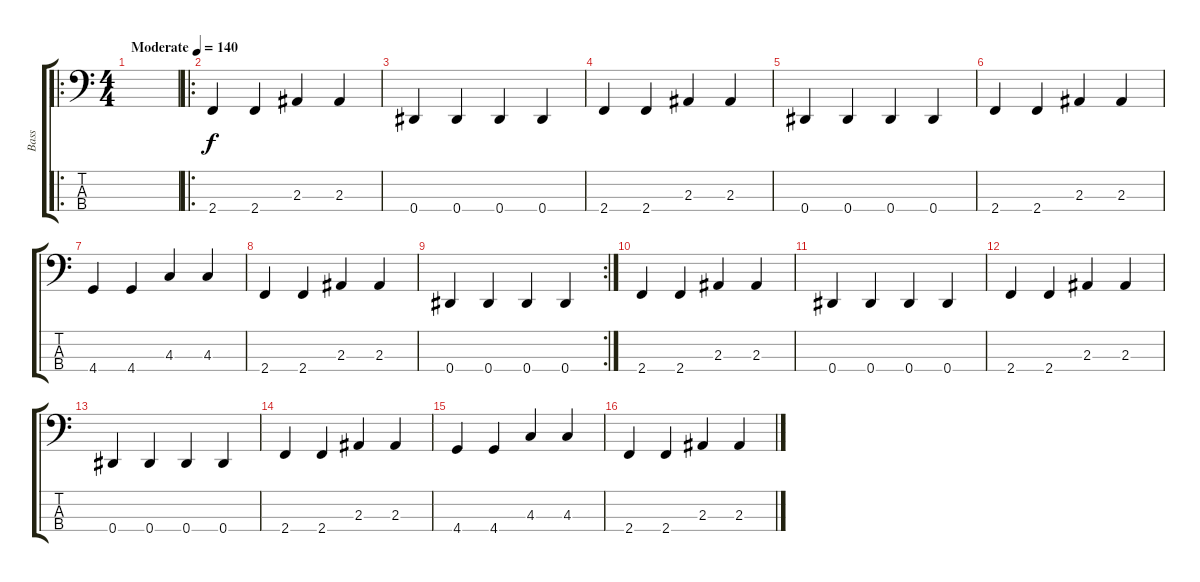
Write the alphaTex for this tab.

\track ("Bass" "Bass") {instrument electricbassfinger}
\staff {score tabs}
\tuning (Gb2 Db2 Ab1 Eb1) {hide}
\ro
\ts (4 4)
\tempo (140 "Moderate")
\clef f4
\ks c
|
\ro
2.4.4 2.4.4 2.3.4 2.3.4 |
0.4.4 0.4.4 0.4.4 0.4.4 |
2.4.4 2.4.4 2.3.4 2.3.4 |
0.4.4 0.4.4 0.4.4 0.4.4 |
2.4.4 2.4.4 2.3.4 2.3.4 |
4.4.4 4.4.4 4.3.4 4.3.4 |
2.4.4 2.4.4 2.3.4 2.3.4 |
\rc 2
0.4.4 0.4.4 0.4.4 0.4.4 |
2.4.4 2.4.4 2.3.4 2.3.4 |
0.4.4 0.4.4 0.4.4 0.4.4 |
2.4.4 2.4.4 2.3.4 2.3.4 |
0.4.4 0.4.4 0.4.4 0.4.4 |
2.4.4 2.4.4 2.3.4 2.3.4 |
4.4.4 4.4.4 4.3.4 4.3.4 |
2.4.4 2.4.4 2.3.4 2.3.4
